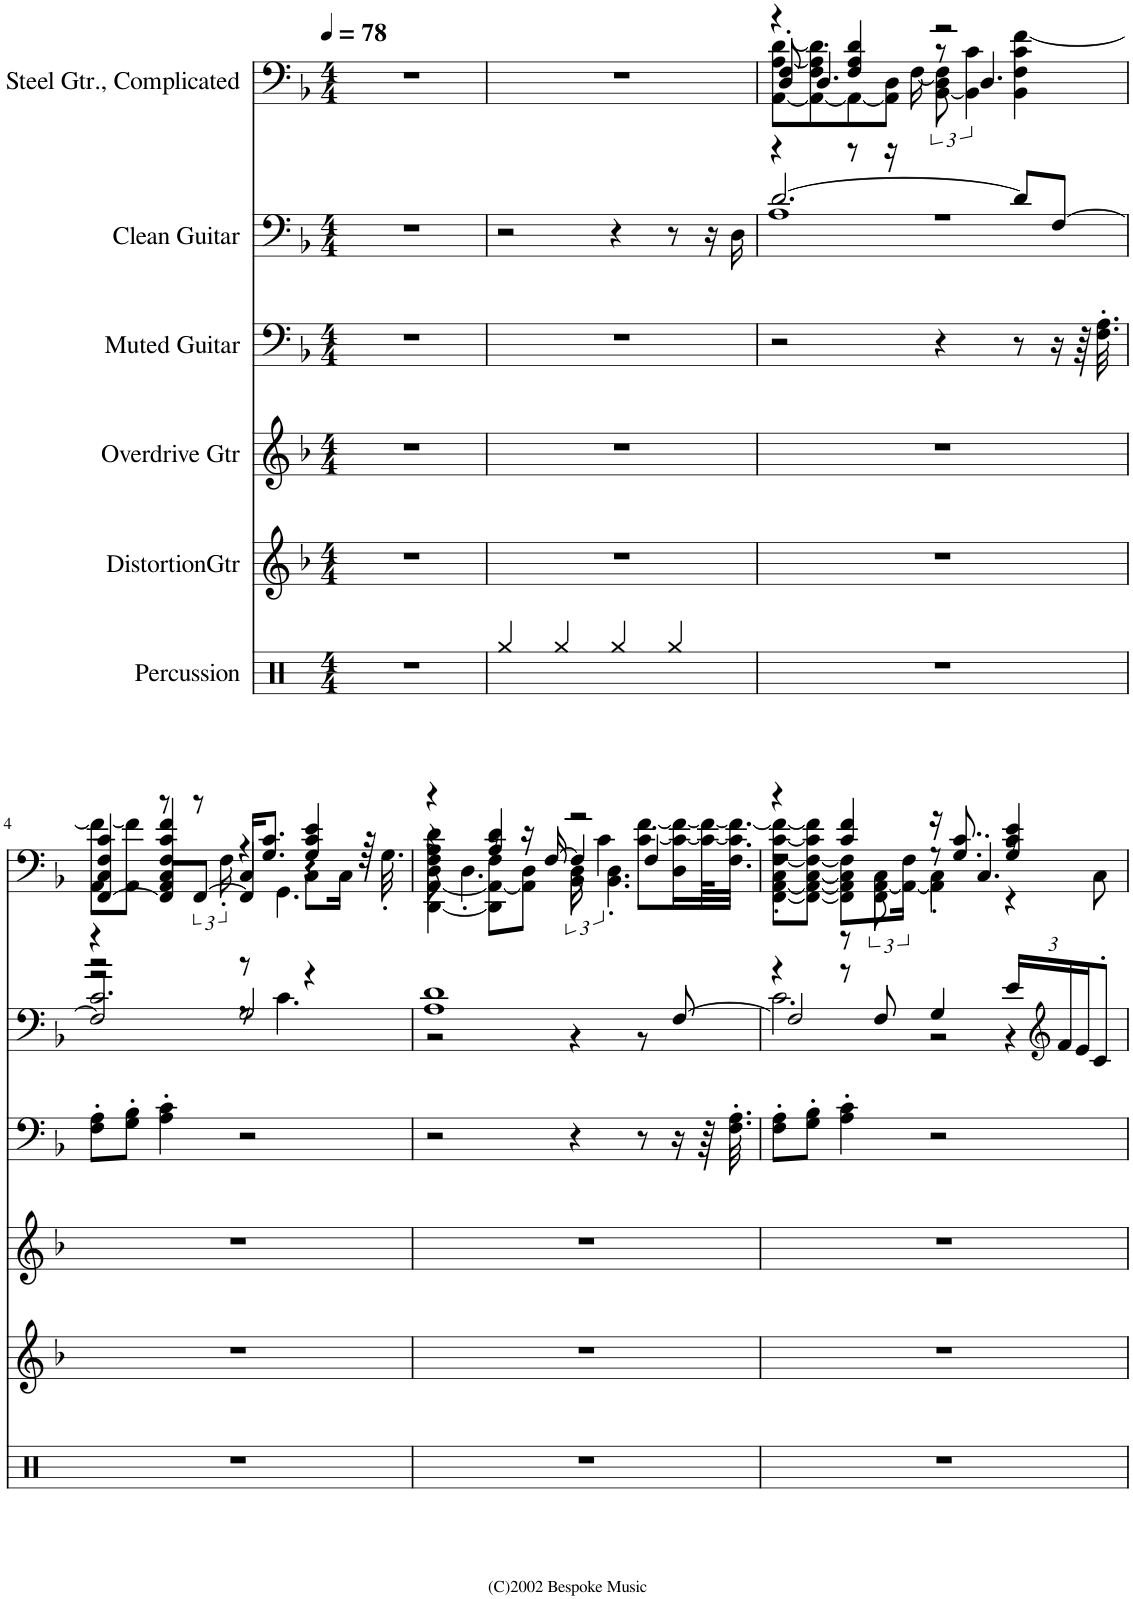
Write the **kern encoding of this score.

**kern	**kern	**kern	**kern	**kern	**kern
*part6	*part5	*part4	*part3	*part2	*part1
*staff6	*staff5	*staff4	*staff3	*staff2	*staff1
*I"Percussion	*I"DistortionGtr	*I"Overdrive Gtr	*I"Muted Guitar	*I"Clean Guitar	*I"Steel Gtr., Complicated
*clefX	*clefG2	*clefG2	*clefF4	*clefF4	*clefF4
*k[]	*k[b-]	*k[b-]	*k[b-]	*k[b-]	*k[b-]
*M4/4	*M4/4	*M4/4	*M4/4	*M4/4	*M4/4
*MM78	*MM78	*MM78	*MM78	*MM78	*MM78
=1	=1	=1	=1	=1	=1
1r	1r	1r	1r	1r	1r
=2	=2	=2	=2	=2	=2
4Rgg/	1r	1r	1r	2r	1r
4Rgg/	.	.	.	.	.
4Rgg/	.	.	.	4r	.
4Rgg/	.	.	.	8r	.
.	.	.	.	16r	.
.	.	.	.	16D\	.
=3	=3	=3	=3	=3	=3
*	*	*	*	*^	*^
*	*	*	*	*	*^	*	*^
*	*	*	*	*	*	*	*	*	*^
1r	1r	1r	2r	1r	1A	[2.d/	4r	[8AA\ [8A\ [8d\L	8D/' 8F/'	4r
.	.	.	.	.	.	.	.	8AA\_ 8F\ 8A\] 8d\]	4.D'/	.
.	.	.	.	.	.	.	4F/ 4A/ 4d/	8AA\_	.	8r
.	.	.	.	.	.	.	.	8AA\] 8D\J	.	16r
.	.	.	.	.	.	.	.	.	.	[16F\
.	.	.	4r	.	.	.	2r	[12BB-\ 12D\	8r	4F\]
.	.	.	.	.	.	.	.	6BB-\] 6c\	.	.
.	.	.	.	.	.	.	.	.	4.D/	.
.	.	.	8r	.	.	8d/L]	.	[4f\	.	4BB-\ 4F\ 4c\
.	.	.	16r	.	.	[8F/J	.	.	.	.
.	.	.	64r	.	.	.	.	.	.	.
.	.	.	32.F\' 32.A\'	.	.	.	.	.	.	.
!!LO:LB:g=z	!!	!!	!!
=4	=4	=4	=4	=4	=4	=4	=4	=4	=4	=4
1r	1r	1r	8F\' 8A\'L	2.c/	2r	2F/]	[4FF/ 4C/ 4F/ 4c/	8AA\ 8f\_L	4r	2r
.	.	.	8G\' 8B-\'J	.	.	.	.	8AA\ 8f\]J	.	.
.	.	.	4A\' 4c\'	.	.	.	8FF/L]	8r	4AA/ 4C/ 4F/ 4c/ 4f/	.
.	.	.	.	.	.	.	[8FF/J	12r	.	.
.	.	.	.	.	.	.	.	24F'\	.	.
.	.	.	2r	.	8r	2G/	16FF/KL]	4r	4C/	8r
.	.	.	.	.	.	.	8.G/ 8.c/J	.	.	.
.	.	.	.	.	4.c\	.	.	.	.	4.GG\
.	.	.	.	4r	.	.	4G/ 4c/ 4e/	8C\L	4r	.
.	.	.	.	.	.	.	.	16C\Jk	.	.
.	.	.	.	.	.	.	.	64r	.	.
.	.	.	.	.	.	.	.	32.G'\	.	.
*	*	*	*	*	*v	*v	*	*	*	*
=5	=5	=5	=5	=5	=5	=5	=5	=5	=5
1r	1r	1r	2r	1A 1d	2r	4r	[4DD\ [4AA\ 4F\ 4A\ 4d\	4r	8D\
.	.	.	.	.	.	.	.	.	4.D'\
.	.	.	.	.	.	4A/ 4d/	8DD\] 8AA\_ 8F\L	8r	.
.	.	.	.	.	.	.	8AA\] 8D\J	16r	.
.	.	.	.	.	.	.	.	[16F/	.
.	.	.	4r	.	4r	2r	12D\	4F/]	8BB-\
.	.	.	.	.	.	.	6c\	.	.
.	.	.	.	.	.	.	.	.	4.BB-\' 4.D\'
.	.	.	8r	.	8r	.	[8c\ [8f\L	4F'/	.
.	.	.	16r	.	[8F/	.	16D\ 16c\_ 16f\_L	.	.
.	.	.	64r	.	.	.	64c\_ 64f\_KL	.	.
.	.	.	32.F\' 32.A\'	.	.	.	32.F\ 32.c\] 32.f\_JJJ	.	.
=6	=6	=6	=6	=6	=6	=6	=6	=6	=6
*	*	*	*	*	*^	*	*	*	*
1r	1r	1r	8F\' 8A\'L	4r	2.c\	2F/]	4r	[8FF\ [8AA\ [8F\ [8c\ 8f\_L	2r	4C'\
.	.	.	8G\' 8B-\'J	.	.	.	.	8FF\_ 8AA\_ [8C\ 8F\_ 8c\] 8f\]J	.	.
.	.	.	4A\' 4c\'	8r	.	.	4c/ 4f/	8FF\] 8AA\] 8C\] 8F\]L	.	8r
.	.	.	.	8F/	.	.	.	[12AA\ 12C\	.	8FF\
.	.	.	.	.	.	.	.	24AA\_ 24F\Jk	.	.
.	.	.	2r	4G/	.	2r	16r	4AA\]	8r	4C'\
.	.	.	.	.	.	.	8.G/ 8.c/	.	.	.
.	.	.	.	.	.	.	.	.	4.C'/	.
*	*	*	*	*Xbrackettup	*	*	*	*	*	*
.	.	.	.	24e/LL	4r	.	4G/ 4c/ 4e/	8r	.	4r
*	*	*	*	*clefG2	*	*	*	*	*	*
.	.	.	.	24f/	.	.	.	.	.	.
.	.	.	.	24e/J	.	.	.	.	.	.
.	.	.	.	8c'/J	.	.	.	8C\	.	.
*	*	*	*	*v	*v	*v	*	*	*	*
*	*	*	*	*	*v	*v	*v	*v
=	=	=	=	=	=
*-	*-	*-	*-	*-	*-
